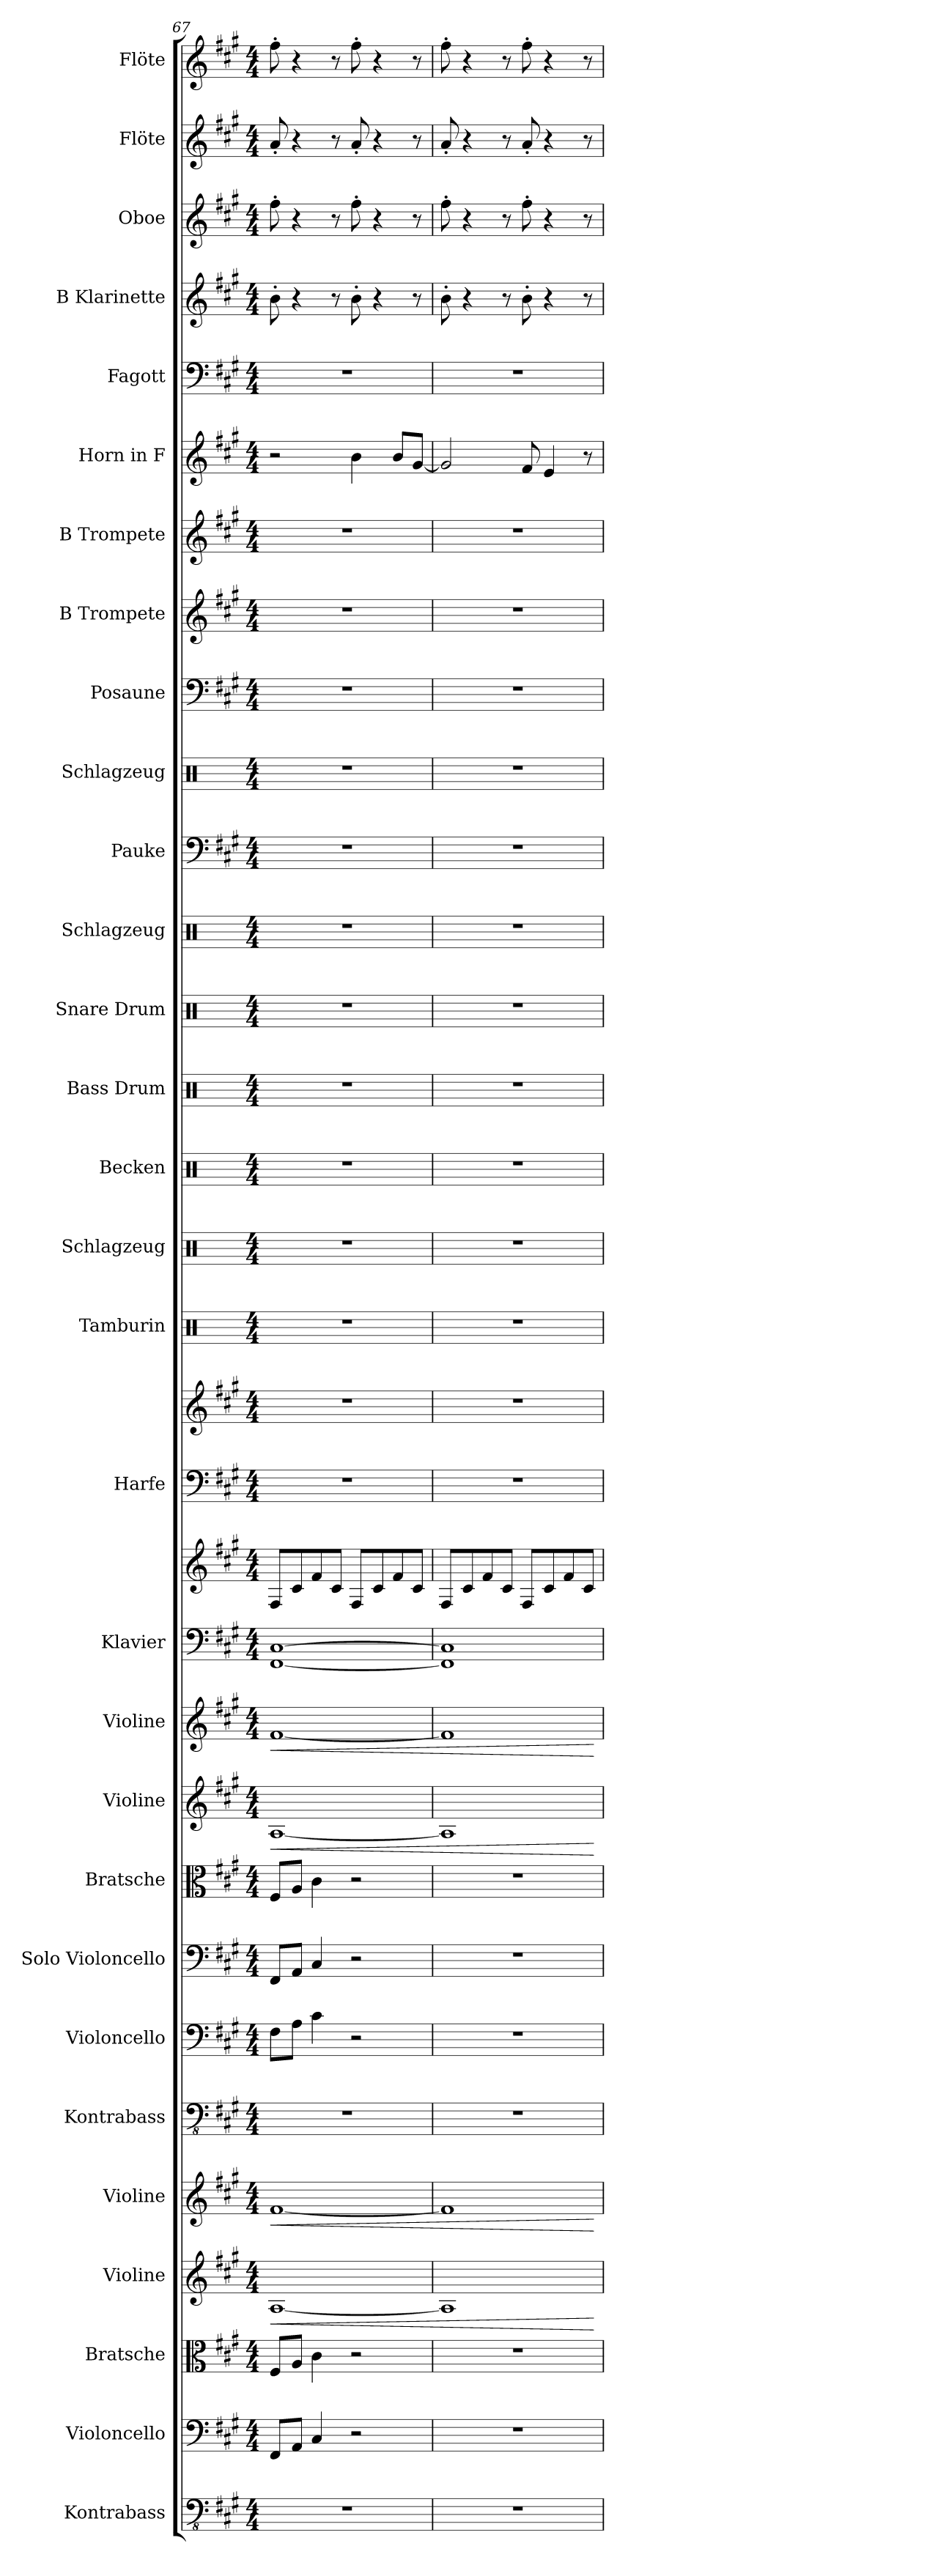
**kern	**kern	**kern	**kern	**dynam	**kern	**dynam	**kern	**kern	**kern	**kern	**kern	**dynam	**kern	**dynam	**kern	**kern	**kern	**kern	**kern	**kern	**kern	**kern	**kern	**kern	**kern	**kern	**kern	**kern	**kern	**kern	**kern	**kern	**kern	**kern	**kern
*part30	*part29	*part28	*part27	*part27	*part26	*part26	*part25	*part24	*part23	*part22	*part21	*part21	*part20	*part20	*part19	*part19	*part18	*part18	*part17	*part16	*part15	*part14	*part13	*part12	*part11	*part10	*part9	*part8	*part7	*part6	*part5	*part4	*part3	*part2	*part1
*staff32	*staff31	*staff30	*staff29	*staff29	*staff28	*staff28	*staff27	*staff26	*staff25	*staff24	*staff23	*staff23	*staff22	*staff22	*staff21	*staff20	*staff19	*staff18	*staff17	*staff16	*staff15	*staff14	*staff13	*staff12	*staff11	*staff10	*staff9	*staff8	*staff7	*staff6	*staff5	*staff4	*staff3	*staff2	*staff1
*I"Kontrabass	*I"Violoncello	*I"Bratsche	*I"Violine	*	*I"Violine	*	*I"Kontrabass	*I"Violoncello	*I"Solo Violoncello	*I"Bratsche	*I"Violine	*	*I"Violine	*	*I"Klavier	*	*I"Harfe	*	*I"Tamburin	*I"Schlagzeug	*I"Becken	*I"Bass Drum	*I"Snare Drum	*I"Schlagzeug	*I"Pauke	*I"Schlagzeug	*I"Posaune	*I"B Trompete	*I"B Trompete	*I"Horn in F	*I"Fagott	*I"B Klarinette	*I"Oboe	*I"Flöte	*I"Flöte
*I'Kb.	*I'Vc.	*I'Bra.	*I'Vl.	*	*I'Vl.	*	*I'Kb.	*I'Vc.	*I'Vc.	*I'Bra.	*I'Vl.	*	*I'Vl.	*	*I'Klav.	*	*I'Hrf.	*	*I'Tamb.	*I'Slzg.	*I'Bkn.	*I'B. Dr.	*I'Sn. Dr.	*I'Slzg.	*I'Pk.	*I'Slzg.	*I'Psn.	*I'B Tpt.	*I'B Tpt.	*	*I'Fgt.	*I'B Kl.	*I'Ob.	*I'Fl.	*I'Fl.
*clefFv4	*clefF4	*clefC3	*clefG2	*	*clefG2	*	*clefFv4	*clefF4	*clefF4	*clefC3	*clefG2	*	*clefG2	*	*clefF4	*clefG2	*clefF4	*clefG2	*clefX	*clefX	*clefX	*clefX	*clefX	*clefX	*clefF4	*clefX	*clefF4	*clefG2	*clefG2	*clefG2	*clefF4	*clefG2	*clefG2	*clefG2	*clefG2
*ITrd7c12	*	*	*	*	*	*	*ITrd7c12	*	*	*	*	*	*	*	*	*	*	*	*	*	*	*	*	*	*	*	*	*ITrd1c2	*ITrd1c2	*ITrd4c7	*	*ITrd1c2	*	*	*
*k[f#c#g#]	*k[f#c#g#]	*k[f#c#g#]	*k[f#c#g#]	*	*k[f#c#g#]	*	*k[f#c#g#]	*k[f#c#g#]	*k[f#c#g#]	*k[f#c#g#]	*k[f#c#g#]	*	*k[f#c#g#]	*	*k[f#c#g#]	*k[f#c#g#]	*k[f#c#g#]	*k[f#c#g#]	*k[]	*k[]	*k[]	*k[]	*k[]	*k[]	*k[f#c#g#]	*k[]	*k[f#c#g#]	*k[f#]	*k[f#]	*k[f#c#]	*k[f#c#g#]	*k[f#]	*k[f#c#g#]	*k[f#c#g#]	*k[f#c#g#]
*M4/4	*M4/4	*M4/4	*M4/4	*	*M4/4	*	*M4/4	*M4/4	*M4/4	*M4/4	*M4/4	*	*M4/4	*	*M4/4	*M4/4	*M4/4	*M4/4	*M4/4	*M4/4	*M4/4	*M4/4	*M4/4	*M4/4	*M4/4	*M4/4	*M4/4	*M4/4	*M4/4	*M4/4	*M4/4	*M4/4	*M4/4	*M4/4	*M4/4
=67	=67	=67	=67	=67	=67	=67	=67	=67	=67	=67	=67	=67	=67	=67	=67	=67	=67	=67	=67	=67	=67	=67	=67	=67	=67	=67	=67	=67	=67	=67	=67	=67	=67	=67	=67
!	!	!	!	!LO:HP:b	!	!LO:HP:b	!	!	!	!	!	!LO:HP:b	!	!LO:HP:b	!	!	!	!	!	!	!	!	!	!	!	!	!	!	!	!	!	!	!	!	!
1r	8FF#/L	8F#/L	[1A	<	[1f#	<	1r	8F#\L	8FF#/L	8F#/L	[1A	<	[1f#	<	[1FF# [1C#	8F#/L	1r	1r	1r	1r	1r	1r	1r	1r	1r	1r	1r	1r	1r	2r	1r	8a'\	8ff#'\	8a'/	8ff#'\
.	8AA/J	8A/J	.	.	.	.	.	8A\J	8AA/J	8A/J	.	.	.	.	.	8c#/	.	.	.	.	.	.	.	.	.	.	.	.	.	.	.	4r	4r	4r	4r
.	4C#/	4c#\	.	.	.	.	.	4c#\	4C#/	4c#\	.	.	.	.	.	8f#/	.	.	.	.	.	.	.	.	.	.	.	.	.	.	.	.	.	.	.
.	.	.	.	.	.	.	.	.	.	.	.	.	.	.	.	8c#/J	.	.	.	.	.	.	.	.	.	.	.	.	.	.	.	8r	8r	8r	8r
.	2r	2r	.	.	.	.	.	2r	2r	2r	.	.	.	.	.	8F#/L	.	.	.	.	.	.	.	.	.	.	.	.	.	4e\	.	8a'\	8ff#'\	8a'/	8ff#'\
.	.	.	.	.	.	.	.	.	.	.	.	.	.	.	.	8c#/	.	.	.	.	.	.	.	.	.	.	.	.	.	.	.	4r	4r	4r	4r
.	.	.	.	.	.	.	.	.	.	.	.	.	.	.	.	8f#/	.	.	.	.	.	.	.	.	.	.	.	.	.	8e/L	.	.	.	.	.
.	.	.	.	.	.	.	.	.	.	.	.	.	.	.	.	8c#/J	.	.	.	.	.	.	.	.	.	.	.	.	.	[8c#/J	.	8r	8r	8r	8r
=68	=68	=68	=68	=68	=68	=68	=68	=68	=68	=68	=68	=68	=68	=68	=68	=68	=68	=68	=68	=68	=68	=68	=68	=68	=68	=68	=68	=68	=68	=68	=68	=68	=68	=68	=68
1r	1r	1r	1A]	.	1f#]	.	1r	1r	1r	1r	1A]	.	1f#]	.	1FF#] 1C#]	8F#/L	1r	1r	1r	1r	1r	1r	1r	1r	1r	1r	1r	1r	1r	2c#/]	1r	8a'\	8ff#'\	8a'/	8ff#'\
.	.	.	.	.	.	.	.	.	.	.	.	.	.	.	.	8c#/	.	.	.	.	.	.	.	.	.	.	.	.	.	.	.	4r	4r	4r	4r
.	.	.	.	.	.	.	.	.	.	.	.	.	.	.	.	8f#/	.	.	.	.	.	.	.	.	.	.	.	.	.	.	.	.	.	.	.
.	.	.	.	.	.	.	.	.	.	.	.	.	.	.	.	8c#/J	.	.	.	.	.	.	.	.	.	.	.	.	.	.	.	8r	8r	8r	8r
.	.	.	.	.	.	.	.	.	.	.	.	.	.	.	.	8F#/L	.	.	.	.	.	.	.	.	.	.	.	.	.	8B/	.	8a'\	8ff#'\	8a'/	8ff#'\
.	.	.	.	.	.	.	.	.	.	.	.	.	.	.	.	8c#/	.	.	.	.	.	.	.	.	.	.	.	.	.	4A/	.	4r	4r	4r	4r
.	.	.	.	.	.	.	.	.	.	.	.	.	.	.	.	8f#/	.	.	.	.	.	.	.	.	.	.	.	.	.	.	.	.	.	.	.
.	.	.	.	.	.	.	.	.	.	.	.	.	.	.	.	8c#/J	.	.	.	.	.	.	.	.	.	.	.	.	.	8r	.	8r	8r	8r	8r
.	.	.	.	[	.	[	.	.	.	.	.	[	.	[	.	.	.	.	.	.	.	.	.	.	.	.	.	.	.	.	.	.	.	.	.
=	=	=	=	=	=	=	=	=	=	=	=	=	=	=	=	=	=	=	=	=	=	=	=	=	=	=	=	=	=	=	=	=	=	=	=
*-	*-	*-	*-	*-	*-	*-	*-	*-	*-	*-	*-	*-	*-	*-	*-	*-	*-	*-	*-	*-	*-	*-	*-	*-	*-	*-	*-	*-	*-	*-	*-	*-	*-	*-	*-
